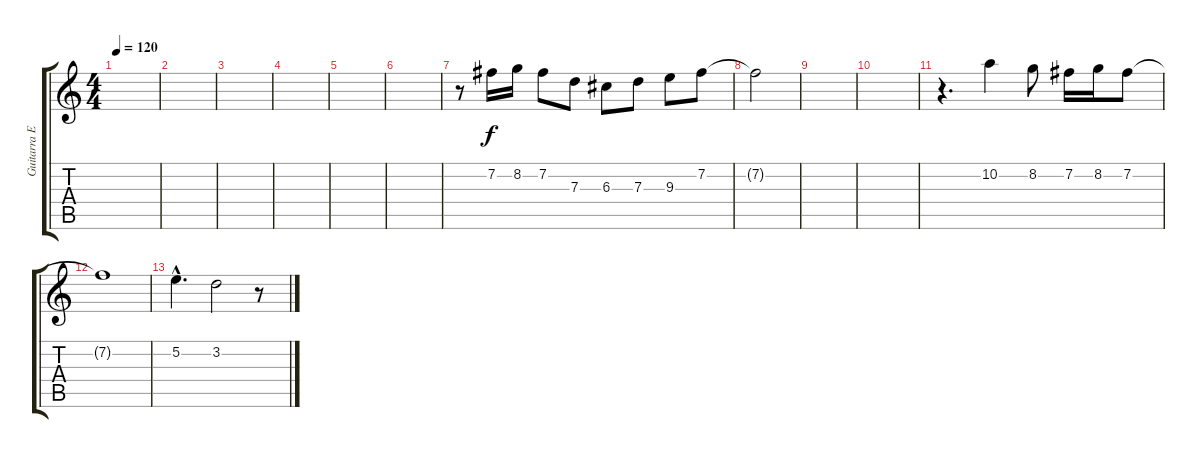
\track ("Guitarra Electrica Punteo" "Guitarra E") {instrument distortionguitar}
\staff {score tabs}
\tuning (E4 B3 G3 D3 A2 E2) {hide}
\ts (4 4)
\tempo 120
\clef g2
\ks c
|
|
|
|
|
|
r.8 7.2.16 8.2.16 7.2.8 7.3.8 6.3.8 7.3.8 9.3.8 7.2.8 |
7.2{t}.2 |
|
|
r.4{d} 10.2.4 8.2.8 7.2.16 8.2.16 7.2.8 |
7.2{t}.1 |
5.2{hac}.4{d volume 12} 3.2.2 r.8
